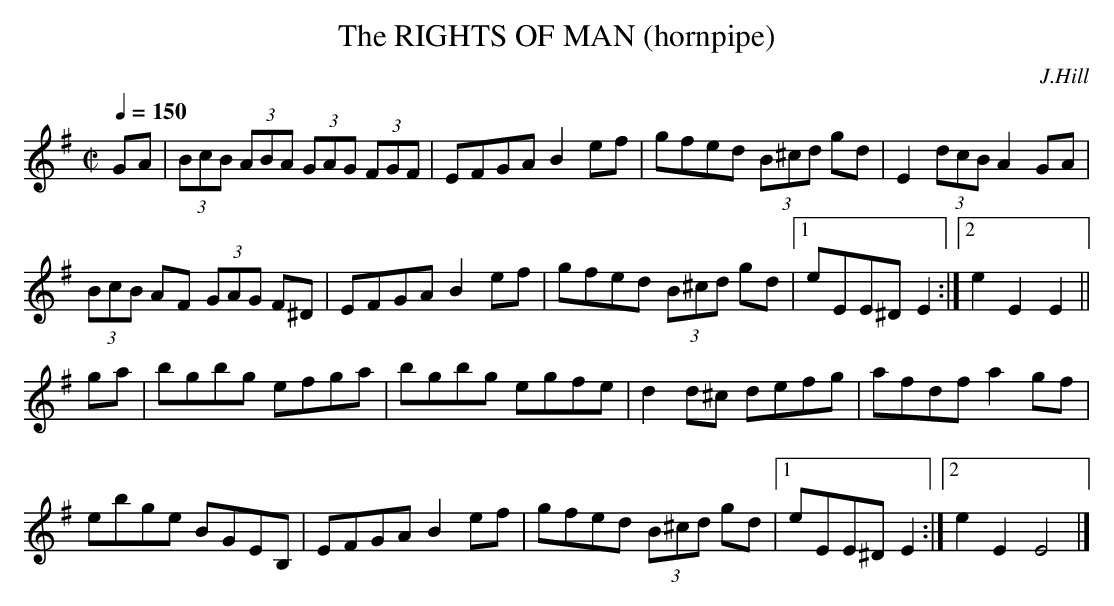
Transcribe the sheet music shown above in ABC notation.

X:1
T:RIGHTS OF MAN (hornpipe), The
C:J.Hill
Q:1/4=150
M:C|
K:Em
GA|(3BcB (3ABA (3GAG (3FGF|EFGA B2 ef|gfed (3B^cd gd|E2(3dcB A2 GA|
(3BcB AF (3GAG F^D|EFGA B2 ef|gfed (3B^cd gd|1 eEE^D E2 :|2 e2 E2 E2||
ga|bgbg efga|bgbg egfe|d2 d^c defg|afdf a2 gf|
ebge BGEB,|EFGA B2 ef|gfed (3B^cd gd|1 eEE^D E2 :|2 e2 E2 E4|]
